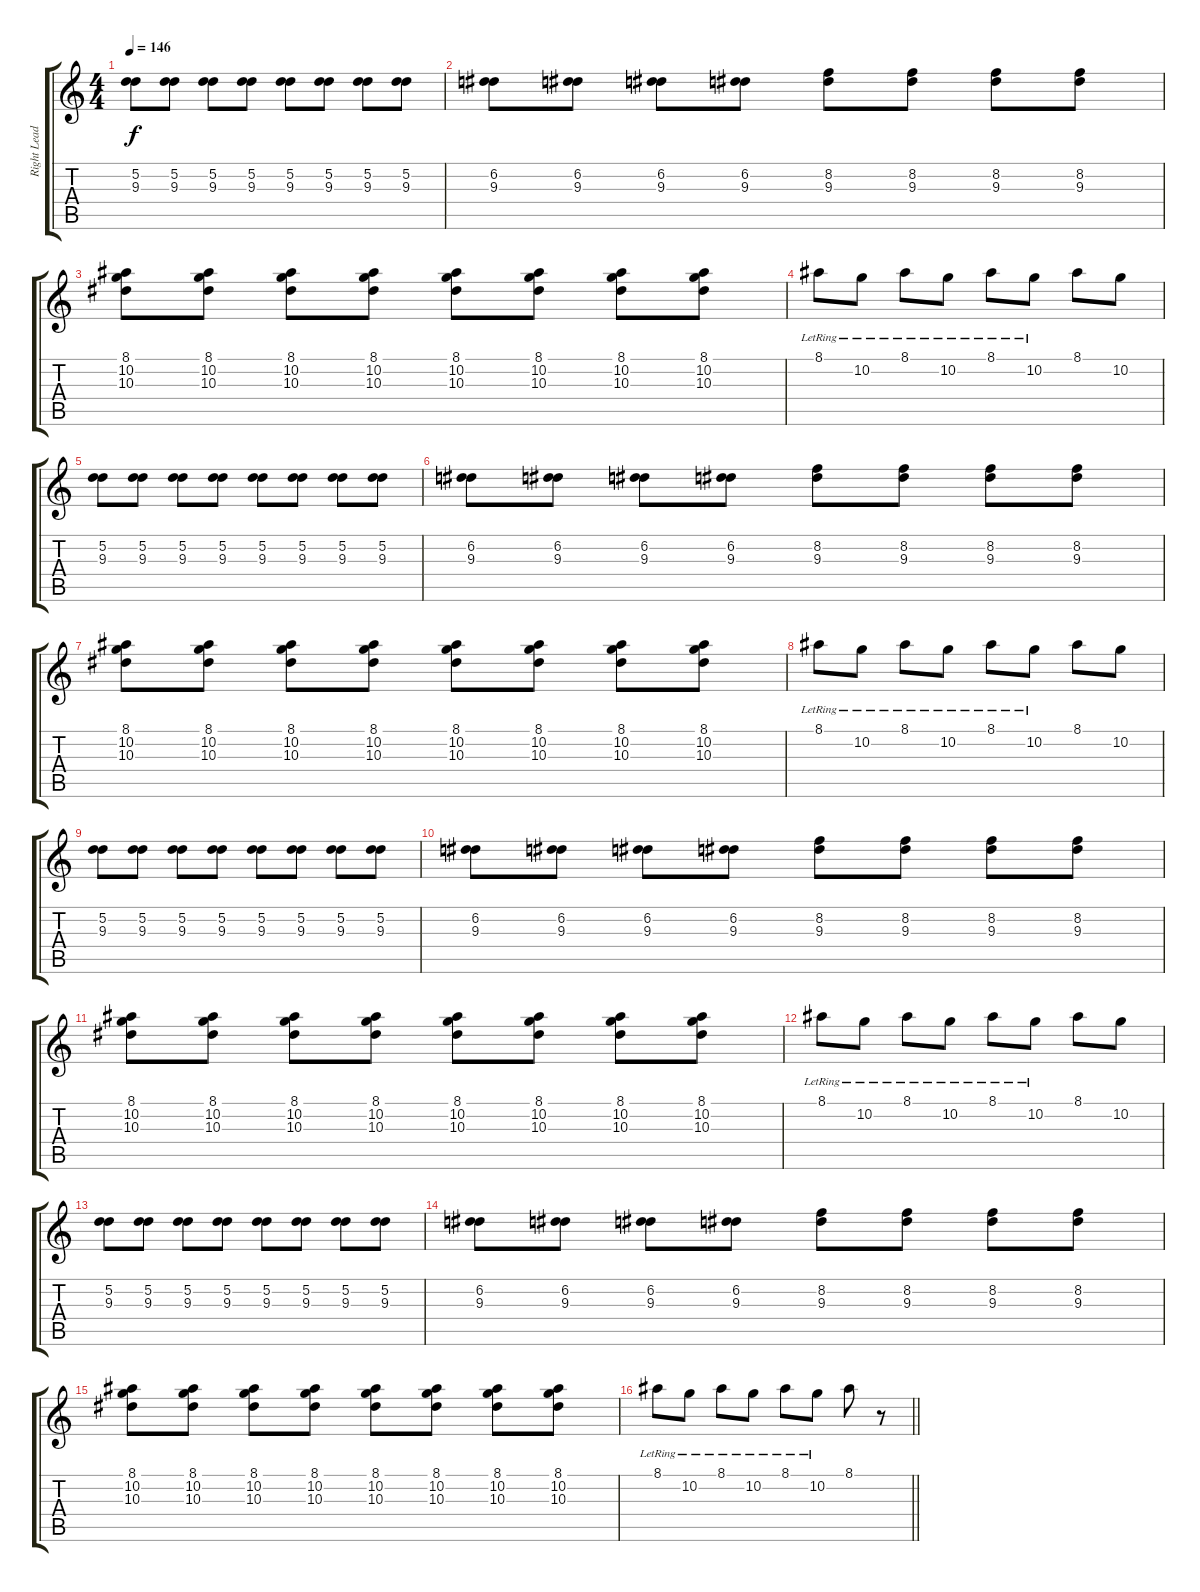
\track ("Right Lead 2" "Right Lead") {instrument distortionguitar}
\staff {score tabs}
\tuning (D4 A3 F3 C3 G2 C2) {hide}
\ts (4 4)
\section ("" "")
\tempo 146
\clef g2
\ks c
(5.2 9.3).8{dy f} (5.2 9.3).8 (5.2 9.3).8 (5.2 9.3).8 (5.2 9.3).8 (5.2 9.3).8 (5.2 9.3).8 (5.2 9.3).8 |
(6.2 9.3).8 (6.2 9.3).8 (6.2 9.3).8 (6.2 9.3).8 (8.2 9.3).8 (8.2 9.3).8 (8.2 9.3).8 (8.2 9.3).8 |
(8.1 10.2 10.3).8 (8.1 10.2 10.3).8 (8.1 10.2 10.3).8 (8.1 10.2 10.3).8 (8.1 10.2 10.3).8 (8.1 10.2 10.3).8 (8.1 10.2 10.3).8 (8.1 10.2 10.3).8 |
8.1{lr}.8 10.2{lr}.8 8.1{lr}.8 10.2{lr}.8 8.1{lr}.8 10.2{lr}.8 8.1.8 10.2.8 |
(5.2 9.3).8 (5.2 9.3).8 (5.2 9.3).8 (5.2 9.3).8 (5.2 9.3).8 (5.2 9.3).8 (5.2 9.3).8 (5.2 9.3).8 |
(6.2 9.3).8 (6.2 9.3).8 (6.2 9.3).8 (6.2 9.3).8 (8.2 9.3).8 (8.2 9.3).8 (8.2 9.3).8 (8.2 9.3).8 |
(8.1 10.2 10.3).8 (8.1 10.2 10.3).8 (8.1 10.2 10.3).8 (8.1 10.2 10.3).8 (8.1 10.2 10.3).8 (8.1 10.2 10.3).8 (8.1 10.2 10.3).8 (8.1 10.2 10.3).8 |
8.1{lr}.8 10.2{lr}.8 8.1{lr}.8 10.2{lr}.8 8.1{lr}.8 10.2{lr}.8 8.1.8 10.2.8 |
(5.2 9.3).8 (5.2 9.3).8 (5.2 9.3).8 (5.2 9.3).8 (5.2 9.3).8 (5.2 9.3).8 (5.2 9.3).8 (5.2 9.3).8 |
(6.2 9.3).8 (6.2 9.3).8 (6.2 9.3).8 (6.2 9.3).8 (8.2 9.3).8 (8.2 9.3).8 (8.2 9.3).8 (8.2 9.3).8 |
(8.1 10.2 10.3).8 (8.1 10.2 10.3).8 (8.1 10.2 10.3).8 (8.1 10.2 10.3).8 (8.1 10.2 10.3).8 (8.1 10.2 10.3).8 (8.1 10.2 10.3).8 (8.1 10.2 10.3).8 |
8.1{lr}.8 10.2{lr}.8 8.1{lr}.8 10.2{lr}.8 8.1{lr}.8 10.2{lr}.8 8.1.8 10.2.8 |
(5.2 9.3).8 (5.2 9.3).8 (5.2 9.3).8 (5.2 9.3).8 (5.2 9.3).8 (5.2 9.3).8 (5.2 9.3).8 (5.2 9.3).8 |
(6.2 9.3).8 (6.2 9.3).8 (6.2 9.3).8 (6.2 9.3).8 (8.2 9.3).8 (8.2 9.3).8 (8.2 9.3).8 (8.2 9.3).8 |
(8.1 10.2 10.3).8 (8.1 10.2 10.3).8 (8.1 10.2 10.3).8 (8.1 10.2 10.3).8 (8.1 10.2 10.3).8 (8.1 10.2 10.3).8 (8.1 10.2 10.3).8 (8.1 10.2 10.3).8 |
\barLineRight lightlight
8.1{lr}.8 10.2{lr}.8 8.1{lr}.8 10.2{lr}.8 8.1{lr}.8 10.2{lr}.8 8.1.8 r.8
